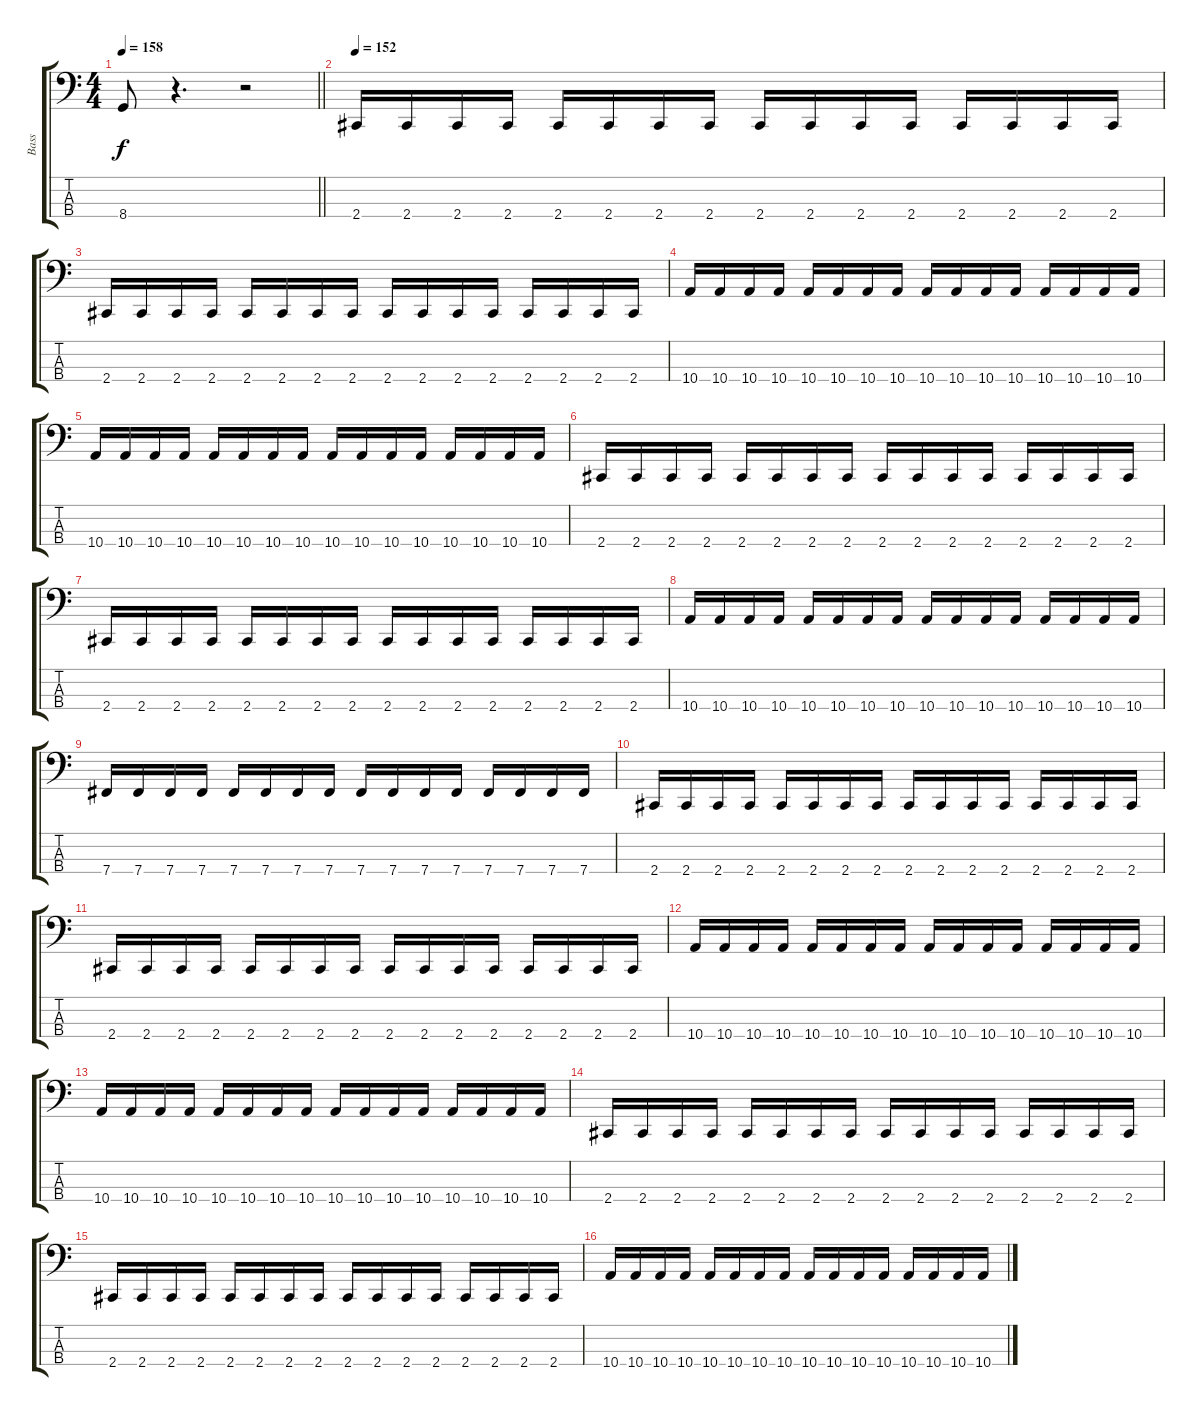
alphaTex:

\track ("Bass" "Bass") {instrument electricbassfinger}
\staff {score tabs}
\tuning (E2 B1 Gb1 B0) {hide}
\ts (4 4)
\tempo 158
\clef f4
\barLineRight lightlight
\ks c
8.4.8{dy f} r.4{d} r.2 |
\section ("" "")
\tempo 152
2.4.16 2.4.16 2.4.16 2.4.16 2.4.16 2.4.16 2.4.16 2.4.16 2.4.16 2.4.16 2.4.16 2.4.16 2.4.16 2.4.16 2.4.16 2.4.16 |
2.4.16 2.4.16 2.4.16 2.4.16 2.4.16 2.4.16 2.4.16 2.4.16 2.4.16 2.4.16 2.4.16 2.4.16 2.4.16 2.4.16 2.4.16 2.4.16 |
10.4.16 10.4.16 10.4.16 10.4.16 10.4.16 10.4.16 10.4.16 10.4.16 10.4.16 10.4.16 10.4.16 10.4.16 10.4.16 10.4.16 10.4.16 10.4.16 |
10.4.16 10.4.16 10.4.16 10.4.16 10.4.16 10.4.16 10.4.16 10.4.16 10.4.16 10.4.16 10.4.16 10.4.16 10.4.16 10.4.16 10.4.16 10.4.16 |
2.4.16 2.4.16 2.4.16 2.4.16 2.4.16 2.4.16 2.4.16 2.4.16 2.4.16 2.4.16 2.4.16 2.4.16 2.4.16 2.4.16 2.4.16 2.4.16 |
2.4.16 2.4.16 2.4.16 2.4.16 2.4.16 2.4.16 2.4.16 2.4.16 2.4.16 2.4.16 2.4.16 2.4.16 2.4.16 2.4.16 2.4.16 2.4.16 |
10.4.16 10.4.16 10.4.16 10.4.16 10.4.16 10.4.16 10.4.16 10.4.16 10.4.16 10.4.16 10.4.16 10.4.16 10.4.16 10.4.16 10.4.16 10.4.16 |
7.4.16 7.4.16 7.4.16 7.4.16 7.4.16 7.4.16 7.4.16 7.4.16 7.4.16 7.4.16 7.4.16 7.4.16 7.4.16 7.4.16 7.4.16 7.4.16 |
2.4.16 2.4.16 2.4.16 2.4.16 2.4.16 2.4.16 2.4.16 2.4.16 2.4.16 2.4.16 2.4.16 2.4.16 2.4.16 2.4.16 2.4.16 2.4.16 |
2.4.16 2.4.16 2.4.16 2.4.16 2.4.16 2.4.16 2.4.16 2.4.16 2.4.16 2.4.16 2.4.16 2.4.16 2.4.16 2.4.16 2.4.16 2.4.16 |
10.4.16 10.4.16 10.4.16 10.4.16 10.4.16 10.4.16 10.4.16 10.4.16 10.4.16 10.4.16 10.4.16 10.4.16 10.4.16 10.4.16 10.4.16 10.4.16 |
10.4.16 10.4.16 10.4.16 10.4.16 10.4.16 10.4.16 10.4.16 10.4.16 10.4.16 10.4.16 10.4.16 10.4.16 10.4.16 10.4.16 10.4.16 10.4.16 |
2.4.16 2.4.16 2.4.16 2.4.16 2.4.16 2.4.16 2.4.16 2.4.16 2.4.16 2.4.16 2.4.16 2.4.16 2.4.16 2.4.16 2.4.16 2.4.16 |
2.4.16 2.4.16 2.4.16 2.4.16 2.4.16 2.4.16 2.4.16 2.4.16 2.4.16 2.4.16 2.4.16 2.4.16 2.4.16 2.4.16 2.4.16 2.4.16 |
10.4.16 10.4.16 10.4.16 10.4.16 10.4.16 10.4.16 10.4.16 10.4.16 10.4.16 10.4.16 10.4.16 10.4.16 10.4.16 10.4.16 10.4.16 10.4.16
